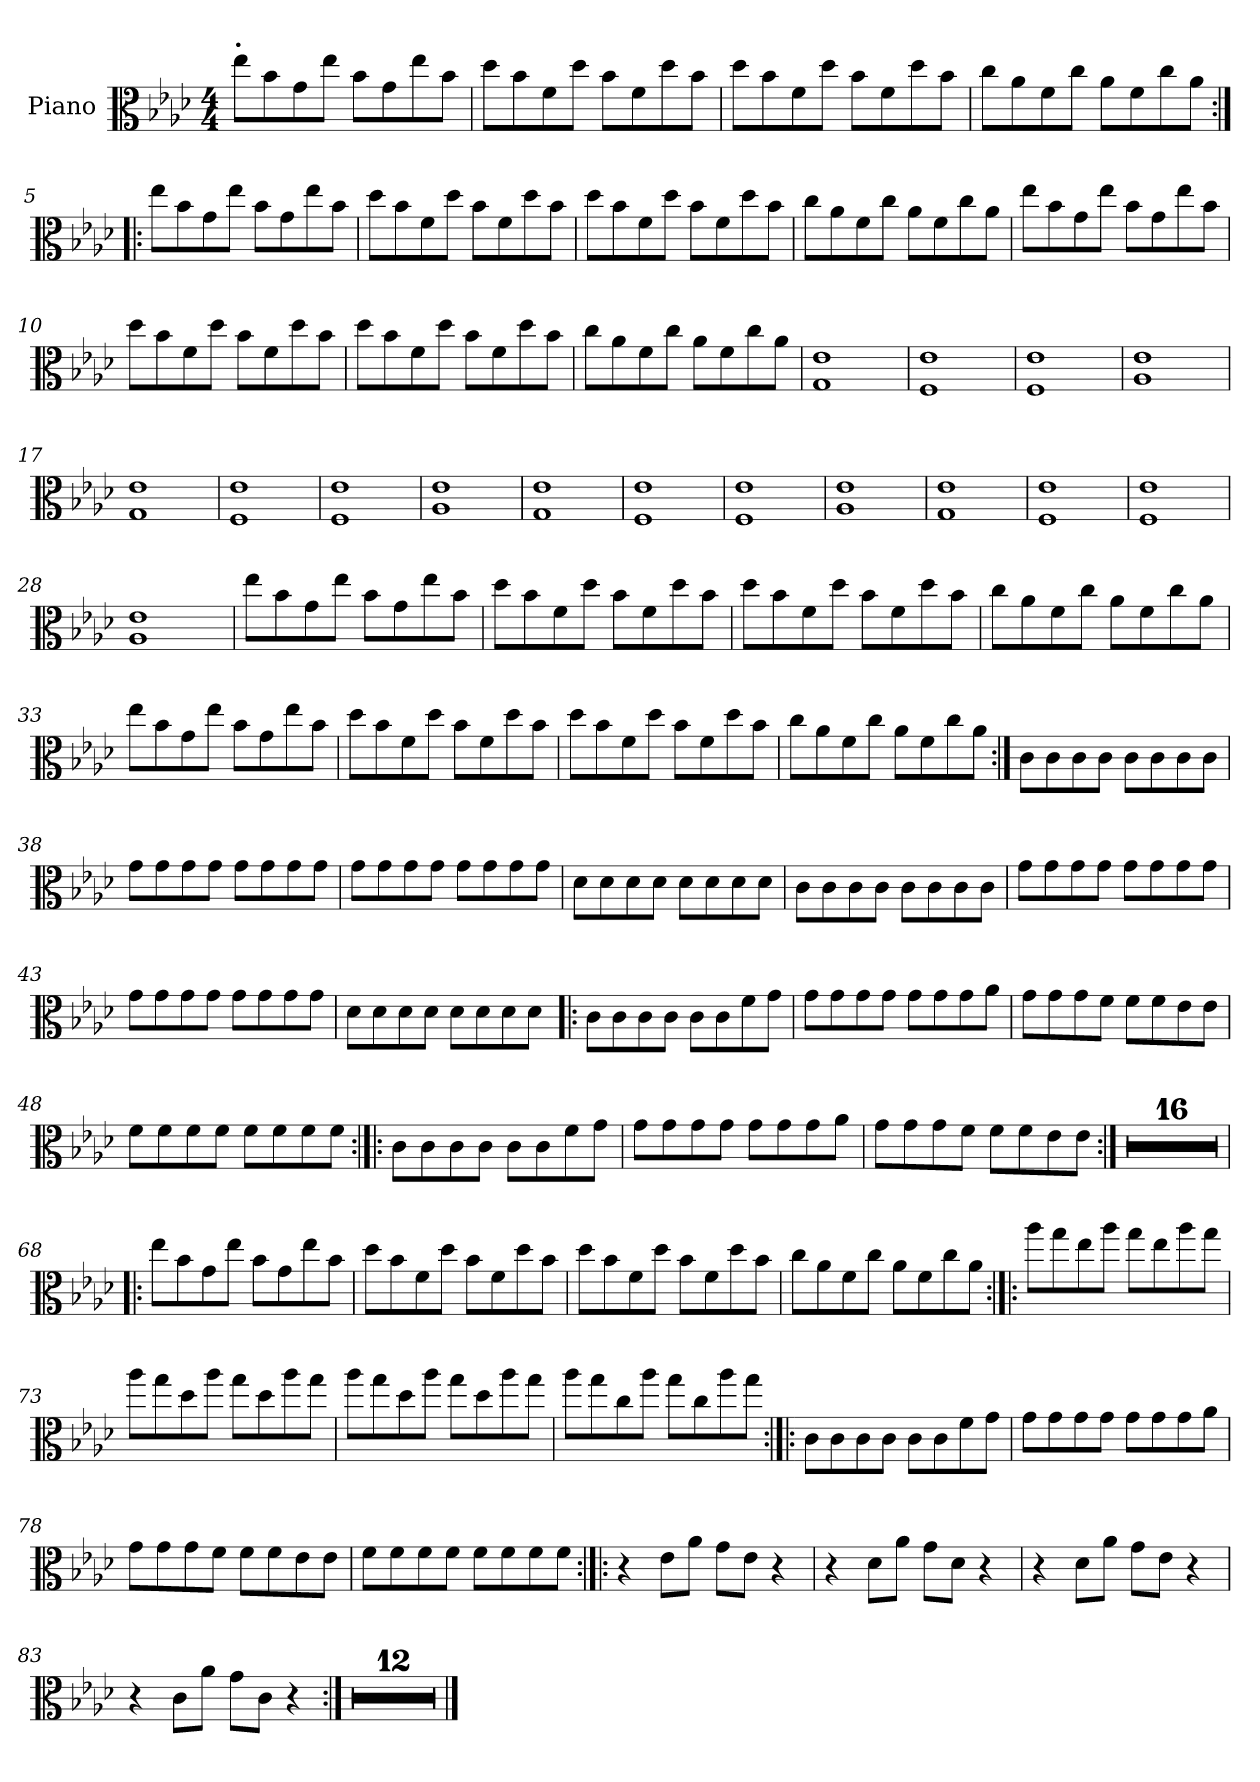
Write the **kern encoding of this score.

**kern
*part1
*staff1
*I"Piano
*I'Pno.
*clefC3
*k[b-e-a-d-]
*M4/4
*MM130
=1
!LO:TX:a:B:t=.
8ee-\L
8b-\
8g\
8ee-\J
8b-\L
8g\
8ee-\
8b-\J
=2
8dd-\L
8b-\
8f\
8dd-\J
8b-\L
8f\
8dd-\
8b-\J
=3
8dd-\L
8b-\
8f\
8dd-\J
8b-\L
8f\
8dd-\
8b-\J
=4
8cc\L
8a-\
8f\
8cc\J
8a-\L
8f\
8cc\
8a-\J
!!LO:LB:g=z
=5:|!|:
8ee-\L
8b-\
8g\
8ee-\J
8b-\L
8g\
8ee-\
8b-\J
=6
8dd-\L
8b-\
8f\
8dd-\J
8b-\L
8f\
8dd-\
8b-\J
=7
8dd-\L
8b-\
8f\
8dd-\J
8b-\L
8f\
8dd-\
8b-\J
=8
8cc\L
8a-\
8f\
8cc\J
8a-\L
8f\
8cc\
8a-\J
!!LO:LB:g=z
=9
8ee-\L
8b-\
8g\
8ee-\J
8b-\L
8g\
8ee-\
8b-\J
=10
8dd-\L
8b-\
8f\
8dd-\J
8b-\L
8f\
8dd-\
8b-\J
=11
8dd-\L
8b-\
8f\
8dd-\J
8b-\L
8f\
8dd-\
8b-\J
=12
8cc\L
8a-\
8f\
8cc\J
8a-\L
8f\
8cc\
8a-\J
=13
1G 1e-
=14
1F 1e-
=15
1F 1e-
!!LO:LB:g=z
=16
1A- 1e-
=17
1G 1e-
=18
1F 1e-
=19
1F 1e-
=20
1A- 1e-
=21
1G 1e-
=22
1F 1e-
=23
1F 1e-
=24
1A- 1e-
=25
1G 1e-
=26
1F 1e-
=27
1F 1e-
=28
1A- 1e-
=29
8ee-\L
8b-\
8g\
8ee-\J
8b-\L
8g\
8ee-\
8b-\J
!!LO:LB:g=z
=30
8dd-\L
8b-\
8f\
8dd-\J
8b-\L
8f\
8dd-\
8b-\J
=31
8dd-\L
8b-\
8f\
8dd-\J
8b-\L
8f\
8dd-\
8b-\J
=32
8cc\L
8a-\
8f\
8cc\J
8a-\L
8f\
8cc\
8a-\J
=33
8ee-\L
8b-\
8g\
8ee-\J
8b-\L
8g\
8ee-\
8b-\J
=34
8dd-\L
8b-\
8f\
8dd-\J
8b-\L
8f\
8dd-\
8b-\J
!!LO:LB:g=z
=35
8dd-\L
8b-\
8f\
8dd-\J
8b-\L
8f\
8dd-\
8b-\J
=36
8cc\L
8a-\
8f\
8cc\J
8a-\L
8f\
8cc\
8a-\J
=37:|!
8c\L
8c\
8c\
8c\J
8c\L
8c\
8c\
8c\J
=38
8g\L
8g\
8g\
8g\J
8g\L
8g\
8g\
8g\J
=39
8g\L
8g\
8g\
8g\J
8g\L
8g\
8g\
8g\J
!!LO:LB:g=z
=40
8d-\L
8d-\
8d-\
8d-\J
8d-\L
8d-\
8d-\
8d-\J
=41
8c\L
8c\
8c\
8c\J
8c\L
8c\
8c\
8c\J
=42
8g\L
8g\
8g\
8g\J
8g\L
8g\
8g\
8g\J
=43
8g\L
8g\
8g\
8g\J
8g\L
8g\
8g\
8g\J
=44
8d-\L
8d-\
8d-\
8d-\J
8d-\L
8d-\
8d-\
8d-\J
!!LO:LB:g=z
=45!|:
8c\L
8c\
8c\
8c\J
8c\L
8c\
8f\
8g\J
=46
8g\L
8g\
8g\
8g\J
8g\L
8g\
8g\
8a-\J
=47
8g\L
8g\
8g\
8f\J
8f\L
8f\
8e-\
8e-\J
=48
8f\L
8f\
8f\
8f\J
8f\L
8f\
8f\
8f\J
=49:|!|:
8c\L
8c\
8c\
8c\J
8c\L
8c\
8f\
8g\J
!!LO:LB:g=z
=50
8g\L
8g\
8g\
8g\J
8g\L
8g\
8g\
8a-\J
=51
8g\L
8g\
8g\
8f\J
8f\L
8f\
8e-\
8e-\J
=52:|!
1r
=53
1r
=54
1r
=55
1r
=56
1r
=57
1r
=58
1r
=59
1r
=60
1r
=61
1r
=62
1r
!!LO:LB:g=z
=63
1r
=64
1r
=65
1r
=66
1r
=67
1r
=68!|:
8ee-\L
8b-\
8g\
8ee-\J
8b-\L
8g\
8ee-\
8b-\J
=69
8dd-\L
8b-\
8f\
8dd-\J
8b-\L
8f\
8dd-\
8b-\J
=70
8dd-\L
8b-\
8f\
8dd-\J
8b-\L
8f\
8dd-\
8b-\J
!!LO:PB:g=z
=71
8cc\L
8a-\
8f\
8cc\J
8a-\L
8f\
8cc\
8a-\J
=72:|!|:
8aa-\L
8gg\
8ee-\
8aa-\J
8gg\L
8ee-\
8aa-\
8gg\J
=73
8aa-\L
8gg\
8dd-\
8aa-\J
8gg\L
8dd-\
8aa-\
8gg\J
=74
8aa-\L
8gg\
8dd-\
8aa-\J
8gg\L
8dd-\
8aa-\
8gg\J
!!LO:LB:g=z
=75
8aa-\L
8gg\
8cc\
8aa-\J
8gg\L
8cc\
8aa-\
8gg\J
=76:|!|:
8c\L
8c\
8c\
8c\J
8c\L
8c\
8f\
8g\J
=77
8g\L
8g\
8g\
8g\J
8g\L
8g\
8g\
8a-\J
=78
8g\L
8g\
8g\
8f\J
8f\L
8f\
8e-\
8e-\J
=79
8f\L
8f\
8f\
8f\J
8f\L
8f\
8f\
8f\J
!!LO:LB:g=z
=80:|!|:
4r
8e-\L
8a-\J
8g\L
8e-\J
4r
=81
4r
8d-\L
8a-\J
8g\L
8d-\J
4r
=82
4r
8d-\L
8a-\J
8g\L
8e-\J
4r
=83
4r
8c\L
8a-\J
8g\L
8c\J
4r
=84:|!
1r
=85
1r
=86
1r
=87
1r
=88
1r
=89
1r
=90
1r
!!LO:LB:g=z
=91
1r
=92
1r
=93
1r
=94
1r
=95
1r
==
*-
